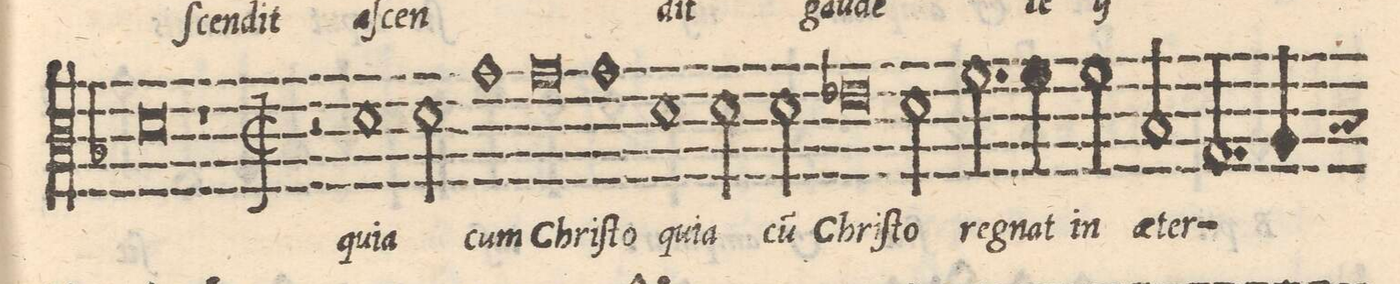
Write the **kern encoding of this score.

**kern	**text
*I"TENORE	*
*clefC3	*
*k[b-]	*
*met(3)	*
*M3/1	*
*custos:d	*
=48-	=48-
0d	-te
*	*Xij
1r	.
=49-	=49-
*M2/2	*
*met(C|)	*
*mmet(c|)	*
2r	.
1d\	qui-
=50-	=50-
2d\	-a
=51-	=51-
1g	cum
=52-	=52-
0g	Chri-
=53-	=53-
=54-	=54-
1g	ſto
=55-	=55-
1d	qui-
=56-	=56-
2d\	-a
2d\	cu[m]
=57-	=57-
0e-X	Chri-
=58-	=58-
=59-	=59-
2d\	ſto
2.f\	re-
=60-	=60-
4f\	-gnat
2f\	in
=61-	=61-
2B-/	ae-
2.G/	-ter-
=62-	=62-
4A/	.
*-	*-
